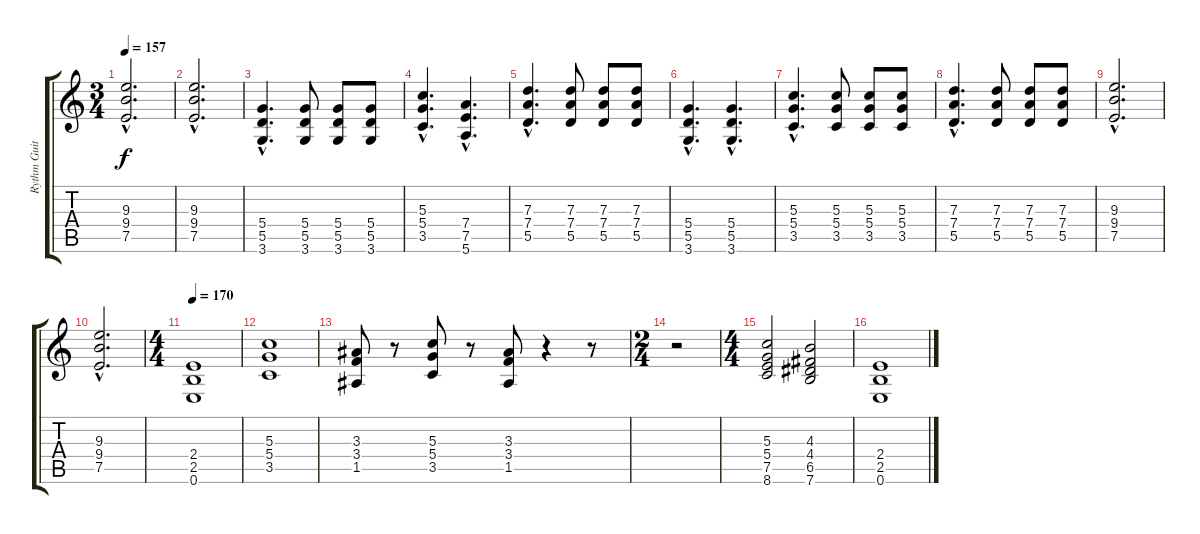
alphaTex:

\track ("Rythm Guitar 1" "Rythm Guit") {instrument distortionguitar}
\staff {score tabs}
\tuning (E4 B3 G3 D3 A2 E2) {hide}
\ts (3 4)
\tempo 157
\clef g2
\ks c
(9.3{hac} 9.4{hac} 7.5{hac}).2{d dy f} |
(9.3{hac} 9.4{hac} 7.5{hac}).2{d} |
(5.4{hac} 5.5{hac} 3.6{hac}).4{d} (5.4 5.5 3.6).8 (5.4 5.5 3.6).8 (5.4 5.5 3.6).8 |
(5.3{hac} 5.4{hac} 3.5{hac}).4{d} (7.4{hac} 7.5{hac} 5.6{hac}).4{d} |
(7.3{hac} 7.4{hac} 5.5{hac}).4{d} (7.3 7.4 5.5).8 (7.3 7.4 5.5).8 (7.3 7.4 5.5).8 |
(5.4{hac} 5.5{hac} 3.6{hac}).4{d} (5.4{hac} 5.5{hac} 3.6{hac}).4{d} |
(5.3{hac} 5.4{hac} 3.5{hac}).4{d} (5.3 5.4 3.5).8 (5.3 5.4 3.5).8 (5.3 5.4 3.5).8 |
(7.3{hac} 7.4{hac} 5.5{hac}).4{d} (7.3 7.4 5.5).8 (7.3 7.4 5.5).8 (7.3 7.4 5.5).8 |
(9.3{hac} 9.4{hac} 7.5{hac}).2{d} |
(9.3{hac} 9.4{hac} 7.5{hac}).2{d} |
\ts (4 4)
\tempo 170
(2.4 2.5 0.6).1 |
(5.3 5.4 3.5).1 |
(3.3 3.4 1.5).8 r.8 (5.3 5.4 3.5).8 r.8 (3.3 3.4 1.5).8 r.4 r.8 |
\ts (2 4)
r.2 |
\ts (4 4)
(5.3 5.4 7.5 8.6).2 (4.3 4.4 6.5 7.6).2 |
(2.4 2.5 0.6).1
